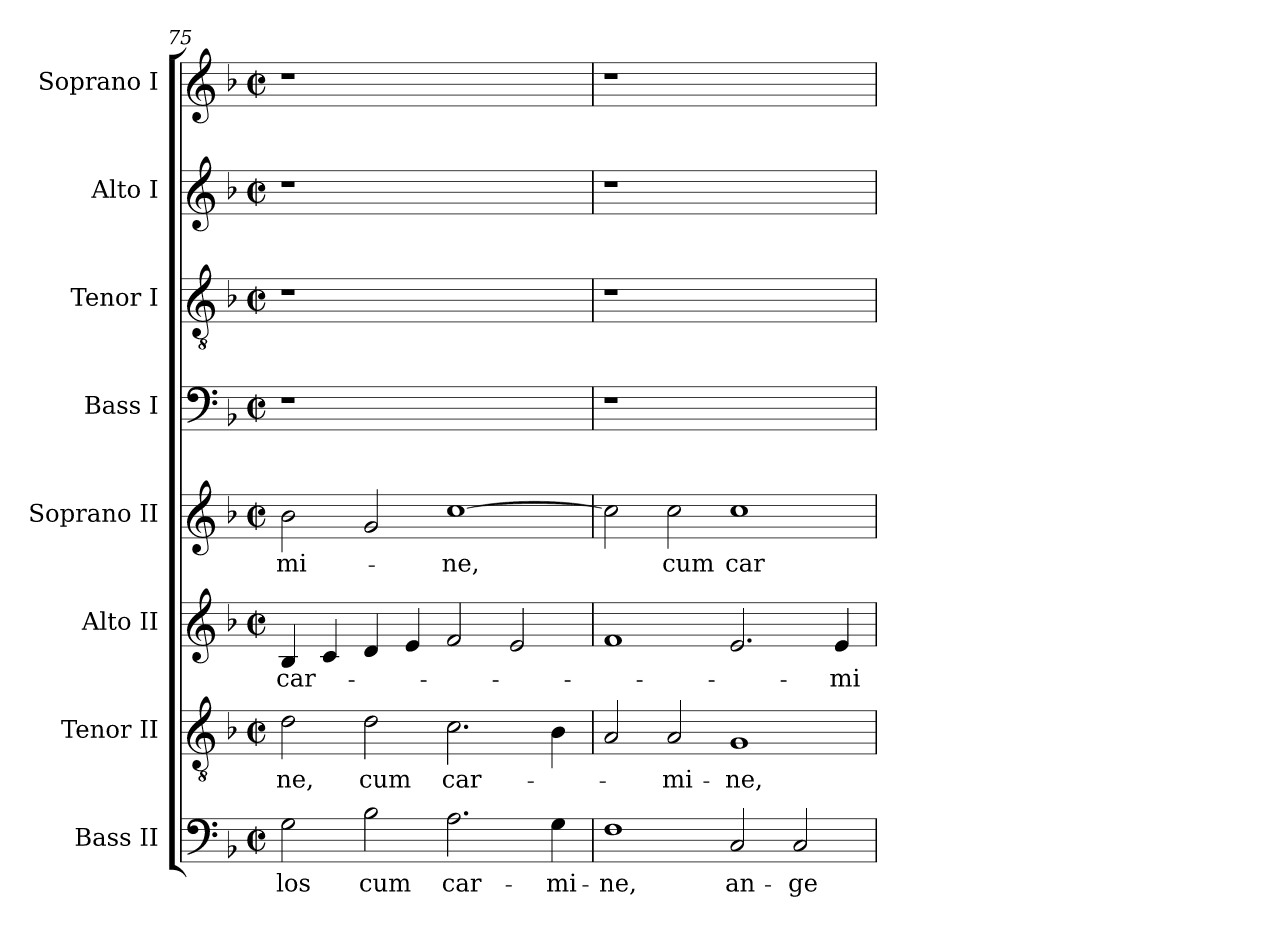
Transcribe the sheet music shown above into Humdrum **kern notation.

**kern	**text	**kern	**text	**kern	**text	**kern	**text	**kern	**kern	**kern	**kern
*part8	*part8	*part7	*part7	*part6	*part6	*part5	*part5	*part4	*part3	*part2	*part1
*staff8	*staff8	*staff7	*staff7	*staff6	*staff6	*staff5	*staff5	*staff4	*staff3	*staff2	*staff1
*I"Bass II	*	*I"Tenor II	*	*I"Alto II	*	*I"Soprano II	*	*I"Bass I	*I"Tenor I	*I"Alto I	*I"Soprano I
*I'B. II	*	*I'T. II	*	*I'A. II	*	*	*	*I'B. I	*I'T. I	*I'A. I	*
*clefF4	*	*clefGv2	*	*clefG2	*	*clefG2	*	*clefF4	*clefGv2	*clefG2	*clefG2
*	*	*ITrd7c12	*	*	*	*	*	*	*ITrd7c12	*	*
*k[b-]	*	*k[b-]	*	*k[b-]	*	*k[b-]	*	*k[b-]	*k[b-]	*k[b-]	*k[b-]
*F:	*	*F:	*	*F:	*	*F:	*	*F:	*F:	*F:	*F:
*M2/2	*	*M2/2	*	*M2/2	*	*M2/2	*	*M2/2	*M2/2	*M2/2	*M2/2
*met(c|)	*	*met(c|)	*	*met(c|)	*	*met(c|)	*	*met(c|)	*met(c|)	*met(c|)	*met(c|)
=75	=75	=75	=75	=75	=75	=75	=75	=75	=75	=75	=75
!	!LO:LY:b:color=#000000	!	!	!	!	!	!	!	!	!	!
!	!	!	!LO:LY:b:color=#000000	!	!	!	!	!	!	!	!
!	!	!	!	!	!LO:LY:b:color=#000000	!	!	!	!	!	!
!	!	!	!	!	!	!	!LO:LY:b:color=#000000	!LO:N:vis=1	!LO:N:vis=1	!LO:N:vis=1	!LO:N:vis=1
2Gi\	-los	2Di\	-ne,	4B-i/	car-	2b-i\	-mi-	1r	1r	1r	1r
.	.	.	.	4ci/	.	.	.	.	.	.	.
!	!LO:LY:b:color=#000000	!	!	!	!	!	!	!	!	!	!
!	!	!	!LO:LY:b:color=#000000	!	!	!	!	!	!	!	!
2B-i\	cum	2Di\	cum	4di/	.	2gi/	.	.	.	.	.
.	.	.	.	4ei/	.	.	.	.	.	.	.
!	!LO:LY:b:color=#000000	!	!	!	!	!	!	!	!	!	!
!	!	!	!LO:LY:b:color=#000000	!	!	!	!	!	!	!	!
!	!	!	!	!	!	!	!LO:LY:b:color=#000000	!	!	!	!
2.Ai\	car-	2.Ci\	car-	2fi/	.	[>1cci	-ne,	1ryy	1ryy	1ryy	1ryy
.	.	.	.	2ei/	.	.	.	.	.	.	.
!	!LO:LY:b:color=#000000	!	!	!	!	!	!	!	!	!	!
4Gi\	-mi-	4BB-i\	.	.	.	.	.	.	.	.	.
=76	=76	=76	=76	=76	=76	=76	=76	=76	=76	=76	=76
!	!LO:LY:b:color=#000000	!	!	!	!	!	!	!LO:N:vis=1	!LO:N:vis=1	!LO:N:vis=1	!LO:N:vis=1
1Fi	-ne,	2AAi/	.	1fi	.	2cci\]	.	1r	1r	1r	1r
!	!	!	!LO:LY:b:color=#000000	!	!	!	!	!	!	!	!
!	!	!	!	!	!	!	!LO:LY:b:color=#000000	!	!	!	!
.	.	2AAi/	-mi-	.	.	2cci\	cum	.	.	.	.
!	!LO:LY:b:color=#000000	!	!	!	!	!	!	!	!	!	!
!	!	!	!LO:LY:b:color=#000000	!	!	!	!	!	!	!	!
!	!	!	!	!	!	!	!LO:LY:b:color=#000000	!	!	!	!
2Ci/	an-	1GGi	-ne,	2.ei/	.	1cci	car-	1ryy	1ryy	1ryy	1ryy
!	!LO:LY:b:color=#000000	!	!	!	!	!	!	!	!	!	!
2Ci/	-ge-	.	.	.	.	.	.	.	.	.	.
!	!	!	!	!	!LO:LY:b:color=#000000	!	!	!	!	!	!
.	.	.	.	4ei/	-mi-	.	.	.	.	.	.
=	=	=	=	=	=	=	=	=	=	=	=
*-	*-	*-	*-	*-	*-	*-	*-	*-	*-	*-	*-
